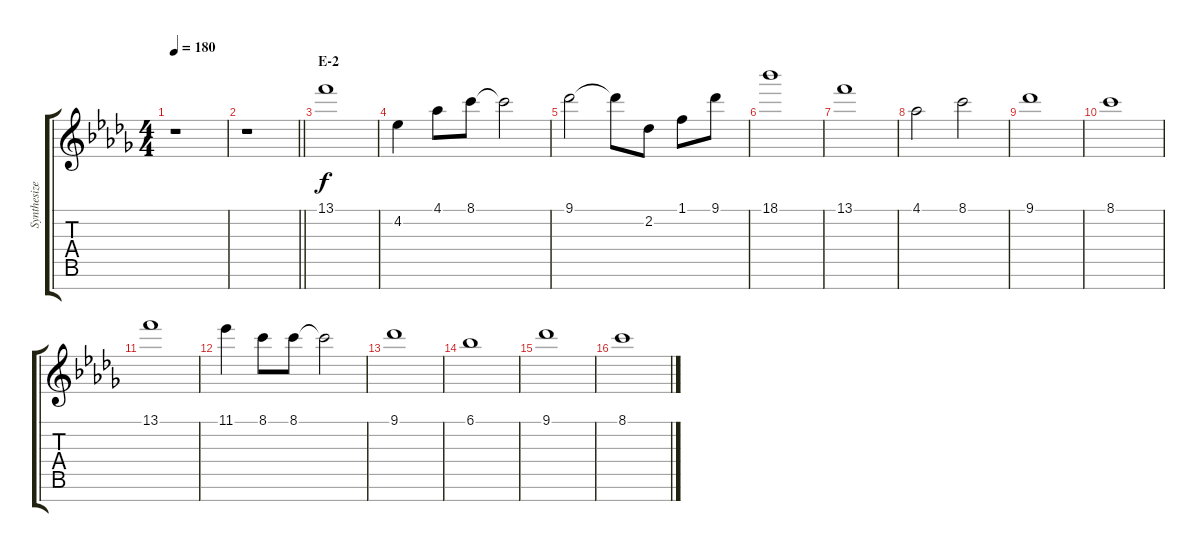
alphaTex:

\track ("Synthesizer" "Synthesize") {instrument lead2sawtooth}
\staff {score tabs}
\tuning (E5 B4 G4 D4 A3 E3 B2) {hide}
\ts (4 4)
\tempo 180
\clef g2
\ks db
r.1{dy f} |
\barLineRight lightlight
r.1 |
\section ("" "E-2")
13.1.1 |
4.2.4 4.1.8 8.1.8 8.1{t}.2 |
9.1.2 9.1{t}.8 2.2.8 1.1.8 9.1.8 |
18.1.1 |
13.1.1 |
4.1.2 8.1.2 |
9.1.1 |
8.1.1 |
13.1.1 |
11.1.4 8.1.8 8.1.8 8.1{t}.2 |
9.1.1 |
6.1.1 |
9.1.1 |
8.1.1
